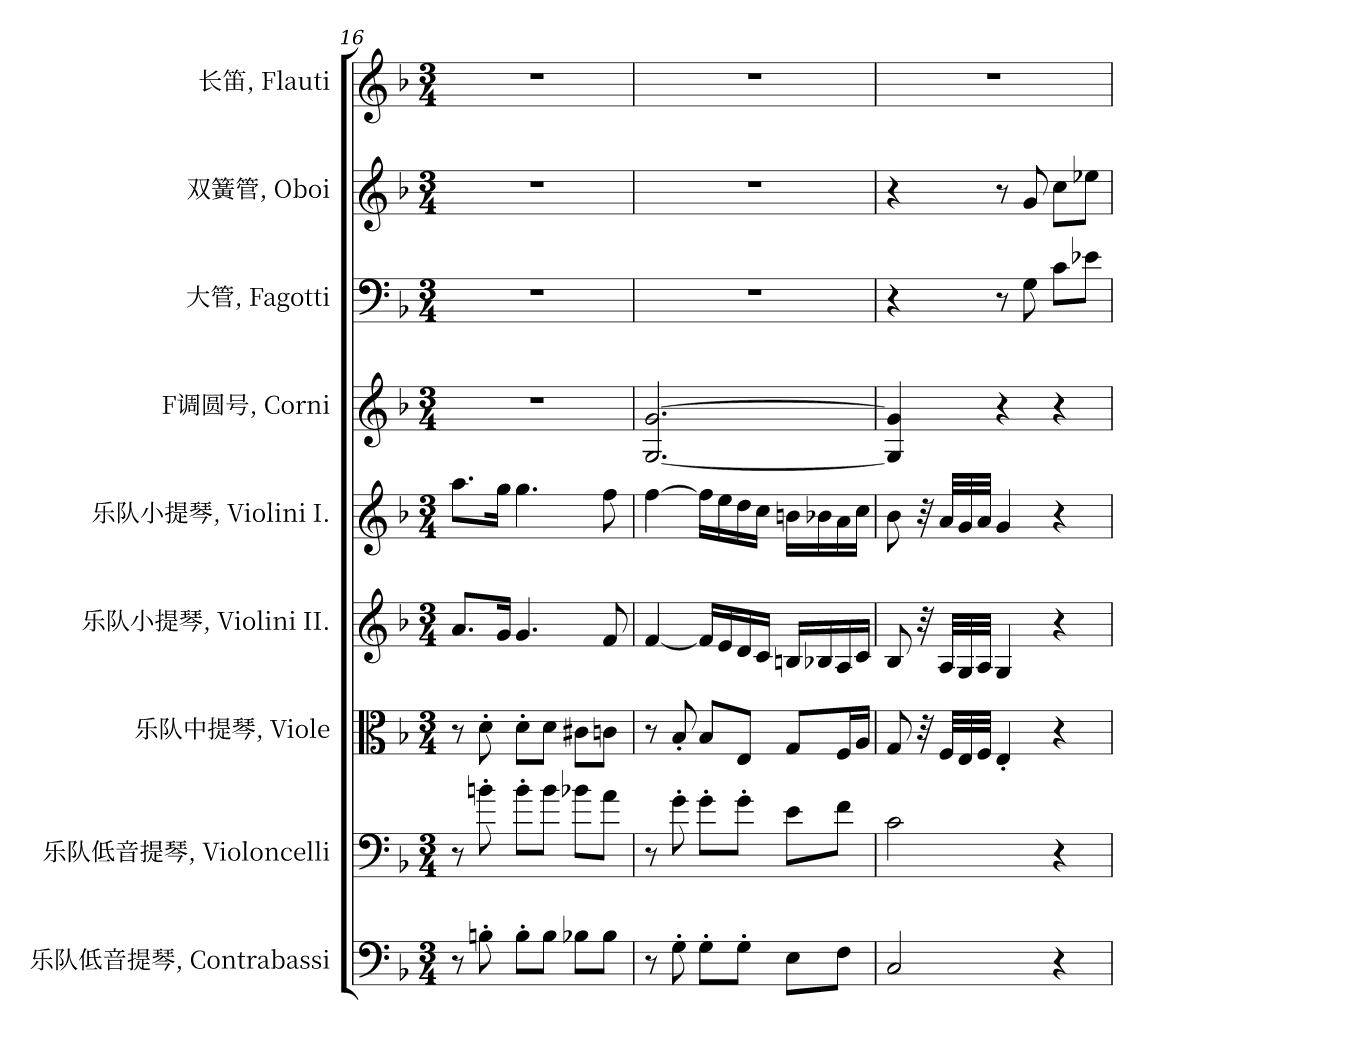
**kern	**kern	**kern	**kern	**kern	**kern	**kern	**kern	**kern
*part9	*part8	*part7	*part6	*part5	*part4	*part3	*part2	*part1
*staff9	*staff8	*staff7	*staff6	*staff5	*staff4	*staff3	*staff2	*staff1
*I"乐队低音提琴, Contrabassi	*I"乐队低音提琴, Violoncelli	*I"乐队中提琴, Viole	*I"乐队小提琴, Violini II.	*I"乐队小提琴, Violini I.	*I"F调圆号, Corni	*I"大管, Fagotti	*I"双簧管, Oboi	*I"长笛, Flauti
*I'Cbs.	*	*	*	*	*	*	*I'Ob.	*I'Fl.
!!LO:PB:g=z
*clefF4	*clefF4	*clefC3	*clefG2	*clefG2	*clefG2	*clefF4	*clefG2	*clefG2
*ITrd7c12	*ITrd7c12	*	*	*	*ITrd4c7	*	*	*
*k[b-]	*k[b-]	*k[b-]	*k[b-]	*k[b-]	*k[b-e-]	*k[b-]	*k[b-]	*k[b-]
*M3/4	*M3/4	*M3/4	*M3/4	*M3/4	*M3/4	*M3/4	*M3/4	*M3/4
=16	=16	=16	=16	=16	=16	=16	=16	=16
8r	8r	8r	8.a/L	8.aa\L	2.r	2.r	2.r	2.r
8BBn'\	8Bn'\	8d'\	.	.	.	.	.	.
.	.	.	16g/Jk	16gg\Jk	.	.	.	.
8BB'\L	8B'\L	8d'\L	4.g/	4.gg\	.	.	.	.
8BB\J	8B\J	8d\J	.	.	.	.	.	.
8BB-X\L	8B-X\L	8c#X\L	.	.	.	.	.	.
8BB-\J	8A\J	8cn\J	8f/	8ff\	.	.	.	.
=17	=17	=17	=17	=17	=17	=17	=17	=17
8r	8r	8r	[4f/	[4ff\	[2.C/ [2.c/	2.r	2.r	2.r
8GG'\	8G'\	8B-'/	.	.	.	.	.	.
8GG'\L	8G'\L	8B-/L	16f/LL]	16ff\LL]	.	.	.	.
.	.	.	16e/	16ee\	.	.	.	.
8GG'\J	8G'\J	8E/J	16d/	16dd\	.	.	.	.
.	.	.	16c/JJ	16cc\JJ	.	.	.	.
8EE\L	8E\L	8G/L	16Bn/LL	16bn\LL	.	.	.	.
.	.	.	16B-X/	16b-X\	.	.	.	.
8FF\J	8F\J	16F/L	16A/	16a\	.	.	.	.
.	.	16A/JJ	16c/JJ	16cc\JJ	.	.	.	.
=18	=18	=18	=18	=18	=18	=18	=18	=18
2CC/	2C\	8G/	8B-/	8b-\	4C/] 4c/]	4r	4r	2.r
.	.	32r	32r	32r	.	.	.	.
.	.	32F/LLL	32A/LLL	32a/LLL	.	.	.	.
.	.	32E/	32G/	32g/	.	.	.	.
.	.	32F/JJJ	32A/JJJ	32a/JJJ	.	.	.	.
.	.	4E'/	4G/	4g/	4r	8r	8r	.
.	.	.	.	.	.	8G\	8g/	.
4r	4r	4r	4r	4r	4r	8c\L	8cc\L	.
.	.	.	.	.	.	8e-X\J	8ee-X\J	.
=	=	=	=	=	=	=	=	=
*-	*-	*-	*-	*-	*-	*-	*-	*-
